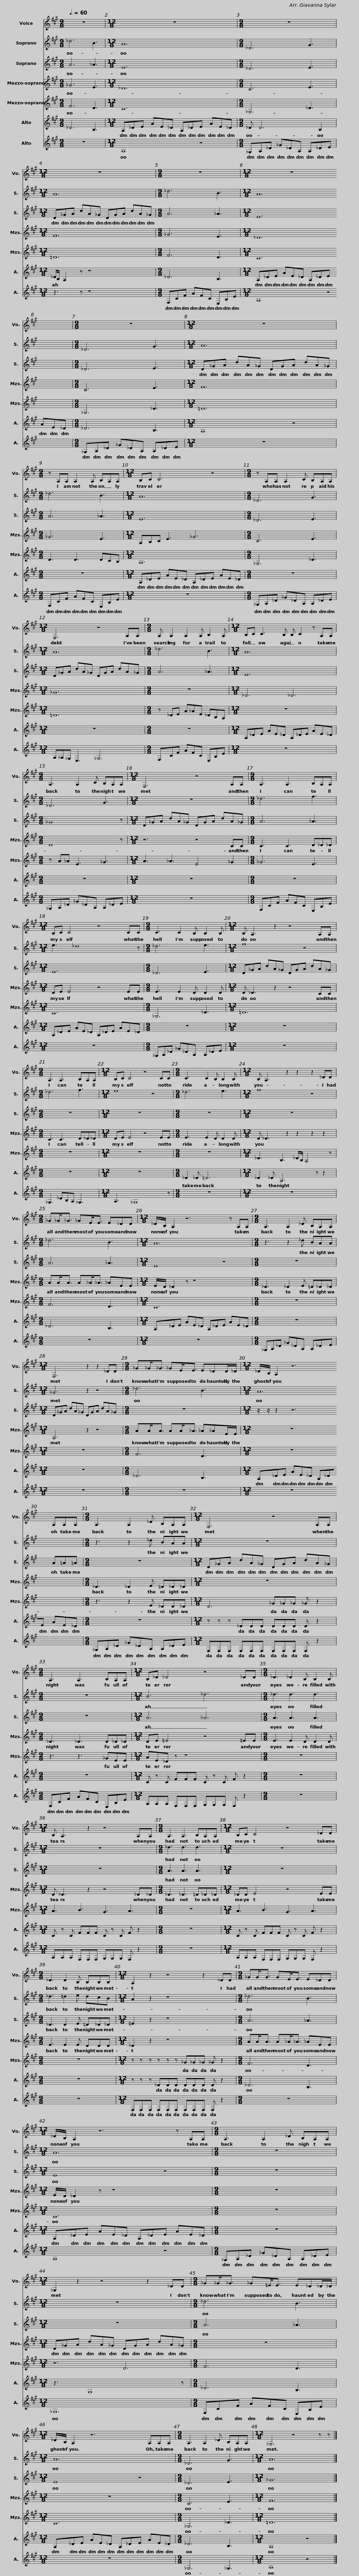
X:1
%%score 1 2 3 4 5 6 7
L:1/8
Q:3/8=60
M:9/8
I:linebreak $
K:A
V:1 treble
V:2 treble
V:3 treble
V:4 treble
V:5 treble
V:6 treble
V:7 treble
V:1
 z9 |[M:12/8] z12 |$[M:9/8] z9 |$[M:12/8] z12 |$[M:9/8] z9 | %5
[M:12/8] z12 |$[M:9/8] z9 |[M:12/8] z12 |$[M:9/8] z A,A, A,2 A, B,A,A, |[M:12/8] B,C C6 z4 |$ %10
[M:9/8] z A,A, A,2 C B,A,A, |[M:12/8] F,6 z4 A,A, |$[M:9/8] A, A,2 A,2 A, B,2 A, |[M:12/8] B,C C3 B, B, C2 z A,A, |$[M:9/8] A,3 A,2 C B,A,A, | %15
[M:12/8] F,6 z4 A,A, |$[M:9/8] A,3 A,3 B,A,A, |[M:12/8] B,C C4 z4 CC |$[M:9/8] C3 C2 B, B,2 B, |[M:12/8] B, A,3 z2 z4 A,A, |$ %20
[M:9/8] A,3 A,3 B,A,A, |[M:12/8] B,C C4 z4 CC |[M:9/8] C3 C2 B, B,2 B, |$[M:12/8] B, A,3 z2 z2 z2 _DD |[M:9/8] _G_G<_G _GE<E E_DD |$ %25
[M:12/8] _D/B,/ A,2 z6 z A,A, |[M:9/8] A,3 A,2 _D B,A,A, |$[M:12/8] F,6 z2 z2 _DD |[M:9/8] _G_G<_G _GE<E E_DD/_D/ |$[M:12/8] _D/B,/ A,2 z6 A,A,A, |$ %30
[M:9/8] A,3 A,2 _D B,A,A, |$[M:12/8] F,6 z4 A,A, |[M:9/8] A,3 A,3 B,A,A, |$[M:12/8] B,_D _D4 z4 _DD |[M:9/8] _D3 _D2 B, B,2 B, |$ %35
[M:12/8] B, A,3 z2 z4 A,A, |[M:9/8] A,3 A,3 B,A,A, |$[M:12/8] B,C C4 z4 _DD |[M:9/8] _D3 D2 B, B,B,B, |$[M:12/8] A,2 z2 z4 z2 _DD | %40
[M:9/8] _GG<G GE<E E_DD |$[M:12/8] _D/B,/ A,2 z6 z A,A, |$[M:9/8] A,3 A,2 _D B,A,A, |$[M:12/8] _G,2 z2 z4 z2 _DD |$[M:9/8] _G_G<_G _G=E<E E_D_D/_D/ |$ %45
[M:12/8] _D/B,/ A,2 z6 A,A,A, |[M:9/8] A,3 A,2 _D B,A,A, |$[M:12/8] _G,6 z4 z z |] %48
V:2
 _d6 B3 |[M:12/8] A12 |$[M:9/8] _D6 G3 |$[M:12/8] A12 |$[M:9/8] _d6 B3 | %5
[M:12/8] A12 |$[M:9/8] _D6 G3 |[M:12/8] A12 |$[M:9/8] _d6 B3 |[M:12/8] A12 |$ %10
[M:9/8] _D6 G3 |[M:12/8] A12 |$[M:9/8] _d6 B3 |[M:12/8] A12 |$[M:9/8] _D6 G3 | %15
[M:12/8] z12 |$[M:9/8] _d6 f3 |[M:12/8] e3 _d8 z |$[M:9/8] _d6 e3 |[M:12/8] f8 z4 |$ %20
[M:9/8] _d6 f3 |[M:12/8] e8 z4 |[M:9/8] _d6 e3 |$[M:12/8] f8 z4 |[M:9/8] _d6 B3 |$ %25
[M:12/8] A12 |[M:9/8] z3 z2 _d BAA |$[M:12/8] _G6 z2 z4 |[M:9/8] _d6 B3 |$[M:12/8] A12 |$ %30
[M:9/8] z3 z2 _d BAA |$[M:12/8] z12 |[M:9/8] z9 |$[M:12/8] B6 _d6 |[M:9/8] _d3 d3 d3 |$ %35
[M:12/8] z12 |[M:9/8] _d3 d3 d3 |$[M:12/8] z12 |[M:9/8] _d3 =d2 e dcB |$[M:12/8] A2 z2 z8 | %40
[M:9/8] _d6 B3 |$[M:12/8] A12 |$[M:9/8] z9 |$[M:12/8] z12 |$[M:9/8] _d6 B3 |$ %45
[M:12/8] A12 |[M:9/8] _D6 G3 |$[M:12/8] A12 |] %48
V:3
 A6 _A3 |[M:12/8] E12 |$[M:9/8] _D6 E3 |$[M:12/8] D_GA dA_G DGA dA_G |$[M:9/8] A6 _A3 | %5
[M:12/8] E12 |$[M:9/8] _D6 E3 |[M:12/8] D_GA dA_G DGA dA_G |$[M:9/8] A6 _A3 |[M:12/8] E12 |$ %10
[M:9/8] _D6 E3 |[M:12/8] D_GA dA_G DGA dA_G |$[M:9/8] A6 _A3 |[M:12/8] E12 |$[M:9/8] _G8 z | %15
[M:12/8] D_GA dA_G DGA dA_G |$[M:9/8] A6 _A3 |[M:12/8] E12 |$[M:9/8] _D6 E3 |[M:12/8] D_GA dA_G DGA dA_G |$ %20
[M:9/8] z9 |[M:12/8] z12 |[M:9/8] z9 |$[M:12/8] z12 |[M:9/8] A6 _A3 |$ %25
[M:12/8] E8 z4 |[M:9/8] z9 |$[M:12/8] D_GA dA_G DGA dA_G |[M:9/8] z9 |$[M:12/8] z/ z/ z2 z6 A=A=A |$ %30
[M:9/8] z9 |$[M:12/8] D_GA dA_G DGA dA_G |[M:9/8] z9 |$[M:12/8] A6 _A6 |[M:9/8] A3 A3 A3 |$ %35
[M:12/8] z12 |[M:9/8] A3 A3 A3 |$[M:12/8] z12 |[M:9/8] _D3 D2 E =D_D_D |$[M:12/8] =E2 z2 z8 | %40
[M:9/8] A6 _A3 |$[M:12/8] E8 z4 |$[M:9/8] z9 |$[M:12/8] z12 |$[M:9/8] A6 _A3 |$ %45
[M:12/8] E8 z4 |[M:9/8] _D6 E3 |$[M:12/8] _G12 |] %48
V:4
 _G6 E3 |[M:12/8] _D12 |$[M:9/8] C6 E3 |$[M:12/8] F12 |$[M:9/8] _G6 E3 | %5
[M:12/8] _D12 |$[M:9/8] C6 E3 |[M:12/8] F12 |$[M:9/8] _G6 E3 |[M:12/8] A,B,C E3 _G6 |$ %10
[M:9/8] C6 E3 |[M:12/8] _G12 |$[M:9/8] z9 |[M:12/8] _D6 _D6 |$[M:9/8] D8 z | %15
[M:12/8] z6 z4 CC |$[M:9/8] C3 C3 D_D_D |[M:12/8] DE E4 z4 EE |$[M:9/8] E3 E2 D D2 D |[M:12/8] D _D3 z2 z4 CC |$ %20
[M:9/8] C3 C3 D_D_D |[M:12/8] DE E4 z4 EE |[M:9/8] E3 E2 D D2 D |$[M:12/8] D _D3 z2 z2 z2 z2 |[M:9/8] AA<A A_A<_A _AEE |$ %25
[M:12/8] E/D/ _D2 z z8 |[M:9/8] _D3 _D2 E =D_D_D |$[M:12/8] A,6 z2 z4 |[M:9/8] AA<A AA<_A _A_AE/E/ |$[M:12/8] z12 |$ %30
[M:9/8] _D3 _D2 E =D_D_D |$[M:12/8] z12 |[M:9/8] _D3 _D3 D_D_D |$[M:12/8] DE =E4 z4 =EE |[M:9/8] E3 E2 D D2 D |$ %35
[M:12/8] D _D3 z2 z4 _D_D |[M:9/8] _D3 _D3 =D_D_D |$[M:12/8] _DD E4 z4 EE |[M:9/8] E3 E2 E DDD |$[M:12/8] _D2 z2 z8 | %40
[M:9/8] AA<A A_A<_A _AEE |$[M:12/8] E/D/ _D2 z z8 |$[M:9/8] z9 |$[M:12/8] D_GA dA_G DGA dA_G |$[M:9/8] z9 |$ %45
[M:12/8] z12 |[M:9/8] C6 E3 |$[M:12/8] F12 |] %48
V:5
 F6 D3 |[M:12/8] C12 |$[M:9/8] _G,6 _D3 |$[M:12/8] =D12 |$[M:9/8] F6 D3 | %5
[M:12/8] C12 |$[M:9/8] _G,6 _D3 |[M:12/8] =D12 |$[M:9/8] D3 D3 DCB, |[M:12/8] A,12 |$ %10
[M:9/8] _G,6 _D3 |[M:12/8] =D12 |$[M:9/8] z _DE A_AE _DB,A, |[M:12/8] z12 |$[M:9/8] z A_A E3 _G3 | %15
[M:12/8] A3 _A3 E4 _G2 |$[M:9/8] _G6 E3 |[M:12/8] C12 |$[M:9/8] _G,6 _D3 |[M:12/8] =D12 |$ %20
[M:9/8] z9 |[M:12/8] z12 |[M:9/8] z9 |$[M:12/8] _D3 B,3 _D/B,/ A,4 z |[M:9/8] F6 D3 |$ %25
[M:12/8] C12 |[M:9/8] z9 |$[M:12/8] z12 |[M:9/8] F6 D3 |$[M:12/8] z12 |$ %30
[M:9/8] z3 z2 E _DD_D |$[M:12/8] D6 _G_G_G _G z2 |[M:9/8] z3 z3 _GEE |$[M:12/8] AE_D z z8 |[M:9/8] z9 |$ %35
[M:12/8] A3 B3 G3 A3 |[M:9/8] z9 |$[M:12/8] A3 B3 G3 A3 |[M:9/8] z9 |$[M:12/8] z z z z z z _G_G_G _G z2 | %40
[M:9/8] F6 D3 |$[M:12/8] C12 |$[M:9/8] z9 |$[M:12/8] z6 D6 |$[M:9/8] F6 D3 |$ %45
[M:12/8] C12 |[M:9/8] _G,6 _D3 |$[M:12/8] =D12 |] %48
V:6
 _D6 B,3 |[M:12/8] A,_DE AE_D A,_DE AE_D |$[M:9/8] _D D6 B,2 |$[M:12/8] _D/B,/ A,2 z z8 |$[M:9/8] _D6 B,3 | %5
[M:12/8] A,_DE AE_D A,_DE AE_D |$[M:9/8] _D6 B,3 |[M:12/8] A,8 z4 |$[M:9/8] z9 |[M:12/8] A,_DE AE_D A,_DE AE_D |$ %10
[M:9/8] z9 |[M:12/8] z12 |$[M:9/8] z9 |[M:12/8] A,_DE AE_D A,_DE AE_D |$[M:9/8] z9 | %15
[M:12/8] z12 |$[M:9/8] z9 |[M:12/8] A,_DE AE_D A,_DE AE_D |$[M:9/8] z9 |[M:12/8] z12 |$ %20
[M:9/8] z9 |[M:12/8] z12 |[M:9/8] _D2 _D =D6 |$[M:12/8] _D2 _D A,6 z z2 |[M:9/8] _D6 B,3 |$ %25
[M:12/8] A,_DE AE_D A,_DE AE_D |[M:9/8] z9 |$[M:12/8] z12 |[M:9/8] _D6 B,3 |$[M:12/8] A,_DE AE_D A,_DE AE_D |$ %30
[M:9/8] z9 |$[M:12/8] z z z _DDD DDD D z2 |[M:9/8] z9 |$[M:12/8] C z C FFF C z C F z2 |[M:9/8] z9 |$ %35
[M:12/8] C z C FFF C z C F z2 |[M:9/8] z9 |$[M:12/8] C z C FFF C z C F z2 |[M:9/8] z9 |$[M:12/8] z z z _DDD DDD D z2 | %40
[M:9/8] _D6 B,3 |$[M:12/8] A,_DE AE_D A,_DE AE_D |$[M:9/8] z9 |$[M:12/8] z3 G,8 z |$[M:9/8] _D6 B,3 |$ %45
[M:12/8] A,_DE AE_D A,_DE AE_D |[M:9/8] _D6 B,3 |$[M:12/8] A,8 z4 |] %48
V:7
 z9 |[M:12/8] A,8 z4 |$[M:9/8] _G,A,_D _G_DA, A,_DE |$[M:12/8] z3 z z8 |$[M:9/8] F,CF AFC E,B,E | %5
[M:12/8] A,8 z4 |$[M:9/8] _G,A,_D _G_DA, A,_DE |[M:12/8] z12 |$[M:9/8] F,CF AFC E,B,E |[M:12/8] z12 |$ %10
[M:9/8] _G,A,_D _G_DA, A,_DE |[M:12/8] A,_A,_G, E,3 _G,6 |$[M:9/8] F,CF AFC E,B,E |[M:12/8] z12 |$[M:9/8] _G,A,_D _G_DA, A,_DE | %15
[M:12/8] z12 |$[M:9/8] F,CF AFC E,B,E |[M:12/8] z12 |$[M:9/8] _G,A,_D _G_DA, A,_DE |[M:12/8] z12 |$ %20
[M:9/8] _G,3 _DB,A, _G,3 |[M:12/8] A,3 _G,8 z |[M:9/8] z9 |$[M:12/8] z12 |[M:9/8] z9 |$ %25
[M:12/8] z12 |[M:9/8] _G,A,_D _G_DA, A,_DE |$[M:12/8] z12 |[M:9/8] z9 |$[M:12/8] z12 |$ %30
[M:9/8] _G,A,_D _G_DA, A,_DE |$[M:12/8] F,F,F, F,F,F, F,F,F, F, z2 |[M:9/8] F,CF AFC E,B,E |$[M:12/8] A,A,A, F,F,F, G,G,G, F, z2 |[M:9/8] z9 |$ %35
[M:12/8] A,A,A, F,F,F, G,G,G, F, z2 |[M:9/8] z9 |$[M:12/8] A,A,A, F,F,F, G,G,G, F, z2 |[M:9/8] z9 |$[M:12/8] F,F,F, F,F,F, F,F,F, F, z2 | %40
[M:9/8] z9 |$[M:12/8] A,8 z4 |$[M:9/8] _G,A,_D _G_DA, A,_DE |$[M:12/8] _G,12 |$[M:9/8] F,CF AFC E,B,E |$ %45
[M:12/8] z12 |[M:9/8] _G,6 _G,3 |$[M:12/8] A,8 z4 |] %48
